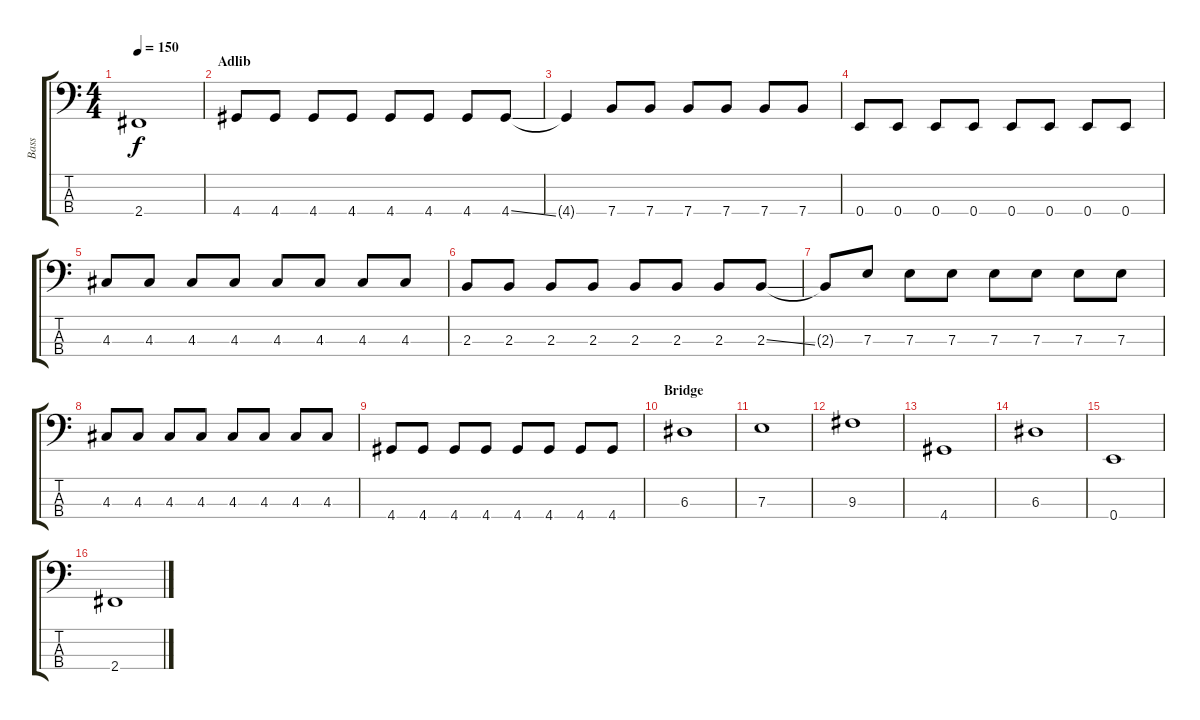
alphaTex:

\track ("Bass" "Bass") {instrument electricbassfinger}
\staff {score tabs}
\tuning (G2 D2 A1 E1) {hide}
\ts (4 4)
\tempo 150
\clef f4
\ks c
2.4{t}.1{dy f} |
\section ("" "Adlib")
4.4.8 4.4.8 4.4.8 4.4.8 4.4.8 4.4.8 4.4.8 4.4{ss}.8 |
4.4{t}.4 7.4.8 7.4.8 7.4.8 7.4.8 7.4.8 7.4.8 |
0.4.8 0.4.8 0.4.8 0.4.8 0.4.8 0.4.8 0.4.8 0.4.8 |
4.3.8 4.3.8 4.3.8 4.3.8 4.3.8 4.3.8 4.3.8 4.3.8 |
2.3.8 2.3.8 2.3.8 2.3.8 2.3.8 2.3.8 2.3.8 2.3{ss}.8 |
2.3{t}.8 7.3.8 7.3.8 7.3.8 7.3.8 7.3.8 7.3.8 7.3.8 |
4.3.8 4.3.8 4.3.8 4.3.8 4.3.8 4.3.8 4.3.8 4.3.8 |
4.4.8 4.4.8 4.4.8 4.4.8 4.4.8 4.4.8 4.4.8 4.4.8 |
\section ("" "Bridge")
6.3.1 |
7.3.1 |
9.3.1 |
4.4.1 |
6.3.1 |
0.4.1 |
2.4.1
